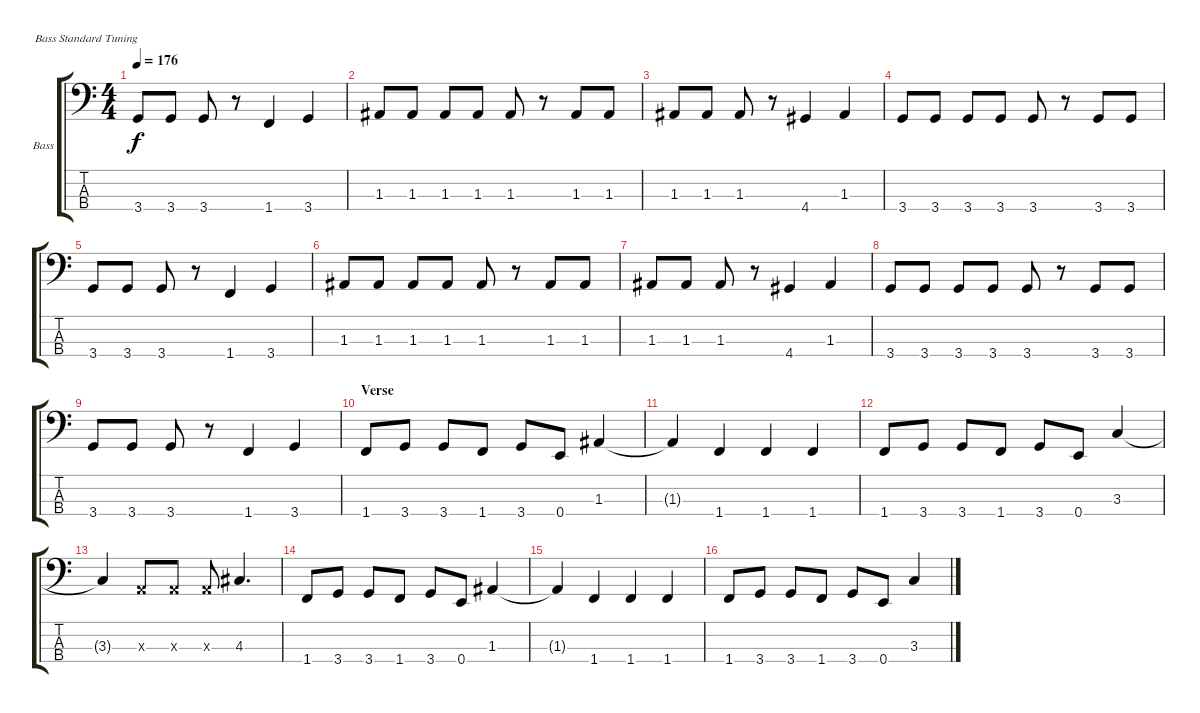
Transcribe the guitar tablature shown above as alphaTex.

\bracketExtendMode groupsimilarinstruments
\firstSystemTrackNameOrientation horizontal
\otherSystemsTrackNameOrientation horizontal
\track ("Bass" "Bass") {instrument electricbasspick}
\staff {score tabs}
\tuning (G2 D2 A1 E1)
\ts (4 4)
\tempo 176
\clef f4
\ks c
3.4.8{dy f} 3.4.8 3.4.8 r.8 1.4.4 3.4.4 |
1.3.8 1.3.8 1.3.8 1.3.8 1.3.8 r.8 1.3.8 1.3.8 |
1.3.8 1.3.8 1.3.8 r.8 4.4.4 1.3.4 |
3.4.8 3.4.8 3.4.8 3.4.8 3.4.8 r.8 3.4.8 3.4.8 |
3.4.8 3.4.8 3.4.8 r.8 1.4.4 3.4.4 |
1.3.8 1.3.8 1.3.8 1.3.8 1.3.8 r.8 1.3.8 1.3.8 |
1.3.8 1.3.8 1.3.8 r.8 4.4.4 1.3.4 |
3.4.8 3.4.8 3.4.8 3.4.8 3.4.8 r.8 3.4.8 3.4.8 |
3.4.8 3.4.8 3.4.8 r.8 1.4.4 3.4.4 |
\section ("" "Verse")
1.4.8 3.4.8 3.4.8 1.4.8 3.4.8 0.4.8 1.3.4 |
1.3{t}.4 1.4.4 1.4.4 1.4.4 |
1.4.8 3.4.8 3.4.8 1.4.8 3.4.8 0.4.8 3.3.4 |
3.3{t}.4 0.3{x}.8 0.3{x}.8 0.3{x}.8 4.3.4{d} |
1.4.8 3.4.8 3.4.8 1.4.8 3.4.8 0.4.8 1.3.4 |
1.3{t}.4 1.4.4 1.4.4 1.4.4 |
1.4.8 3.4.8 3.4.8 1.4.8 3.4.8 0.4.8 3.3.4
